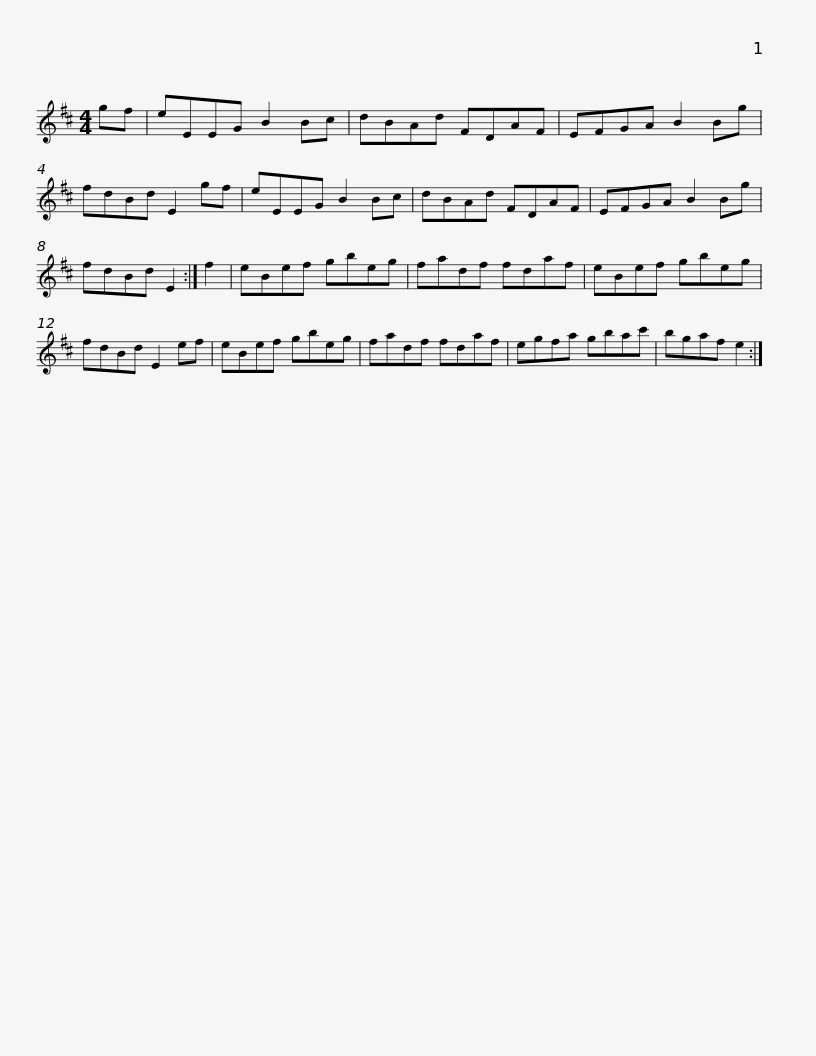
X:1
L:1/8
M:4/4
I:linebreak $
K:D
V:1 treble
V:1
 gf | eEEG B2 Bc | dBAd FDAF | EFGA B2 Bg | fdBd E2 gf | %5
 eEEG B2 Bc |$ dBAd FDAF | EFGA B2 Bg | fdBd E2 :| f2 | %10
 eBef gbeg | fadf fdaf |$ eBef gbeg | fdBd E2 ef | eBef gbeg | %15
 fadf fdaf | egfa gbac' |$ bgaf e2 :| %18
